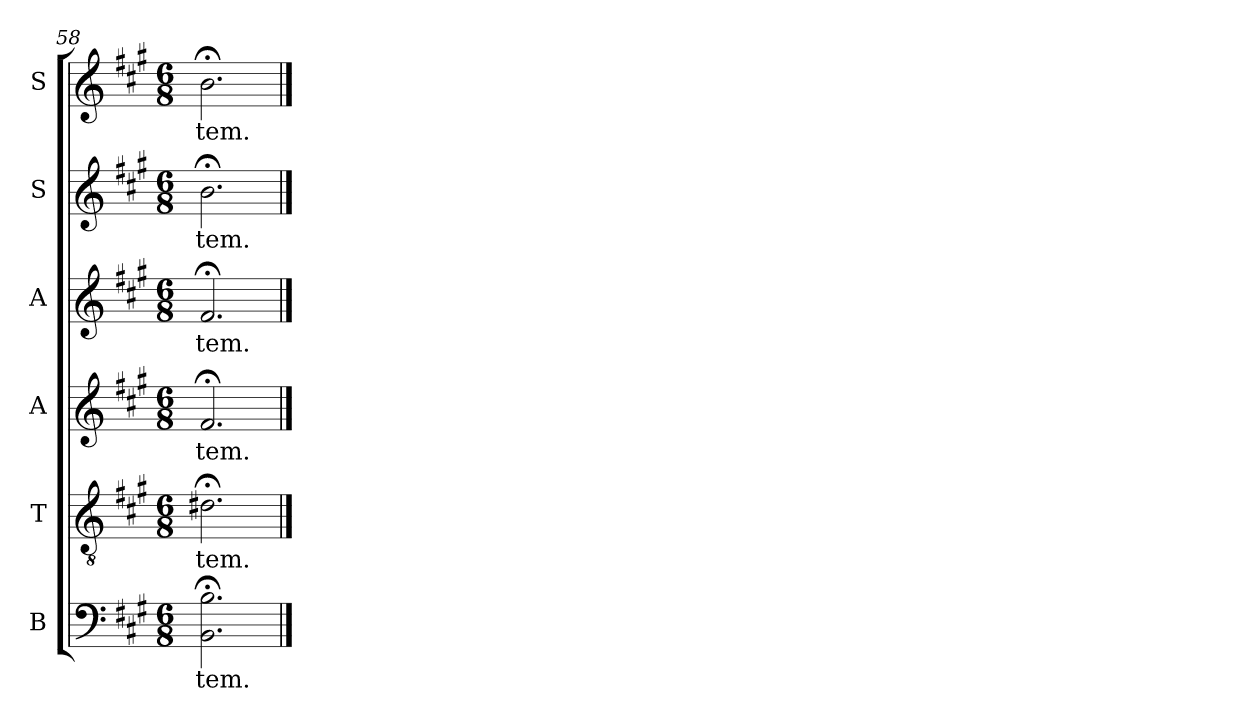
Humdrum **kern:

**kern	**text	**kern	**text	**kern	**text	**kern	**text	**kern	**text	**kern	**text
*part6	*part6	*part5	*part5	*part4	*part4	*part3	*part3	*part2	*part2	*part1	*part1
*staff6	*staff6	*staff5	*staff5	*staff4	*staff4	*staff3	*staff3	*staff2	*staff2	*staff1	*staff1
*I"B	*	*I"T	*	*I"A	*	*I"A	*	*I"S	*	*I"S	*
*I'B	*	*I'T	*	*I'A	*	*I'A	*	*I'S	*	*I'S	*
*clefF4	*	*clefGv2	*	*clefG2	*	*clefG2	*	*clefG2	*	*clefG2	*
*k[f#c#g#]	*	*k[f#c#g#]	*	*k[f#c#g#]	*	*k[f#c#g#]	*	*k[f#c#g#]	*	*k[f#c#g#]	*
*A:	*	*A:	*	*A:	*	*A:	*	*A:	*	*A:	*
*M6/8	*	*M6/8	*	*M6/8	*	*M6/8	*	*M6/8	*	*M6/8	*
=58	=58	=58	=58	=58	=58	=58	=58	=58	=58	=58	=58
!	!LO:LY:b:cj	!	!LO:LY:b:cj	!	!LO:LY:b:cj	!	!LO:LY:b:cj	!	!LO:LY:b:cj	!	!LO:LY:b:cj
2.B\;< 2.BB\;<	-tem.	2.d#X;<\	-tem.	2.f#;</	-tem.	2.f#;</	-tem.	2.b;<\	-tem.	2.b;<\	-tem.
==	==	==	==	==	==	==	==	==	==	==	==
*-	*-	*-	*-	*-	*-	*-	*-	*-	*-	*-	*-
